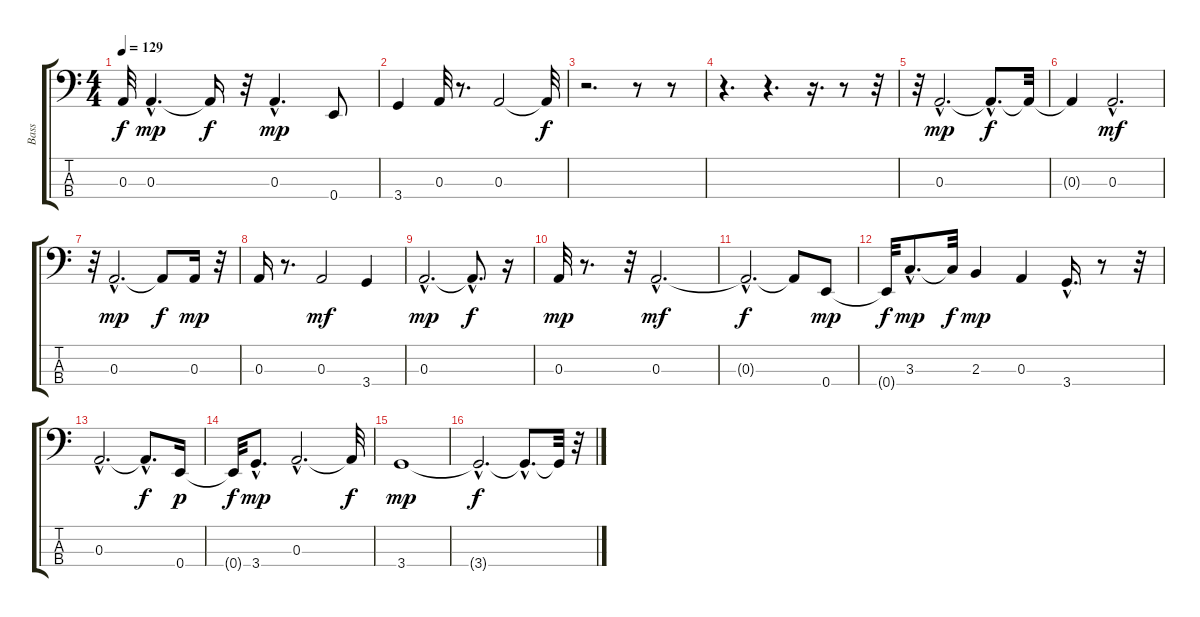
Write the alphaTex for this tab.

\track ("Bass" "Bass") {instrument fretlessbass}
\staff {score tabs}
\tuning (G2 D2 A1 E1) {hide}
\ts (4 4)
\tempo 129
\clef f4
\ks c
0.3{t}.32{dy f} 0.3{hac}.4{d dy mp} 0.3{t}.16{dy f} r.32 0.3{hac}.4{d dy mp} 0.4.8 |
3.4.4 0.3.32 r.8{d} 0.3.2 0.3{t}.32{dy f} |
r.2{d} r.8 r.8 |
r.4{d} r.4{d} r.16{d} r.8 r.32 |
r.32 0.3{hac}.2{d dy mp} 0.3{hac t}.8{d dy f} 0.3{t}.32 |
0.3{t}.4 0.3{hac}.2{d dy mf} |
r.32 0.3{hac}.2{d dy mp} 0.3{t}.8{dy f} 0.3.16{dy mp} r.32 |
0.3.16 r.8{d} 0.3.2{dy mf} 3.4.4 |
0.3{hac}.2{d dy mp} 0.3{hac t}.8{d dy f} r.16 |
0.3.32{dy mp} r.8{d} r.32 0.3{hac}.2{d dy mf} |
0.3{hac t}.2{d dy f} 0.3{t}.8 0.4.8{dy mp} |
0.4{t}.32{dy f} 3.3{hac}.8{d dy mp} 3.3{t}.32{dy f} 2.3.4{dy mp} 0.3.4 3.4{hac}.16{d} r.8 r.32 |
0.3{hac}.2{d} 0.3{hac t}.8{d dy f} 0.4.16{dy p} |
0.4{t}.32{dy f} 3.4{hac}.8{d dy mp} 0.3{hac}.2{d} 0.3{t}.32{dy f} |
3.4.1{dy mp} |
3.4{hac t}.2{d dy f} 3.4{hac t}.8{d} 3.4{t}.32 r.32
